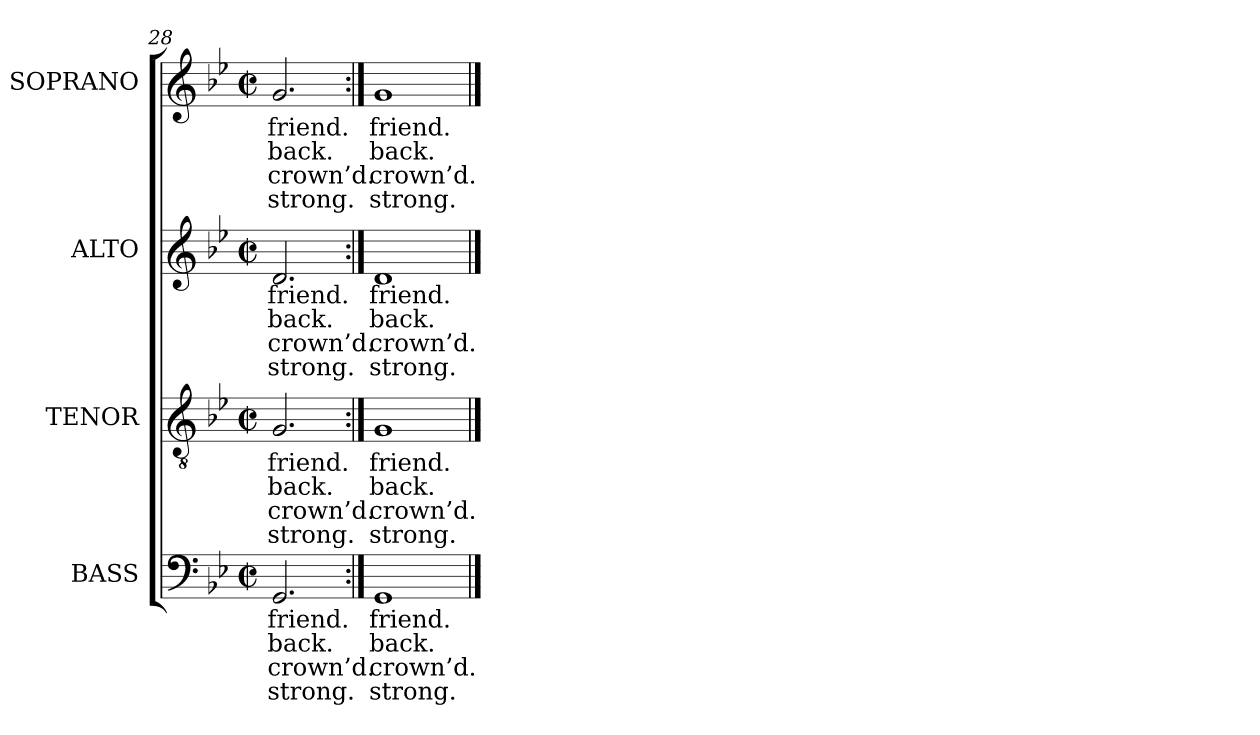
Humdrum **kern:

**kern	**text	**text	**text	**text	**kern	**text	**text	**text	**text	**kern	**text	**text	**text	**text	**kern	**text	**text	**text	**text
*part4	*part4	*part4	*part4	*part4	*part3	*part3	*part3	*part3	*part3	*part2	*part2	*part2	*part2	*part2	*part1	*part1	*part1	*part1	*part1
*staff4	*staff4	*staff4	*staff4	*staff4	*staff3	*staff3	*staff3	*staff3	*staff3	*staff2	*staff2	*staff2	*staff2	*staff2	*staff1	*staff1	*staff1	*staff1	*staff1
*I"BASS	*	*	*	*	*I"TENOR	*	*	*	*	*I"ALTO	*	*	*	*	*I"SOPRANO	*	*	*	*
*I'B.	*	*	*	*	*I'T.	*	*	*	*	*I'A.	*	*	*	*	*I'S.	*	*	*	*
*clefF4	*	*	*	*	*clefGv2	*	*	*	*	*clefG2	*	*	*	*	*clefG2	*	*	*	*
*	*	*	*	*	*ITrd7c12	*	*	*	*	*	*	*	*	*	*	*	*	*	*
*k[b-e-]	*	*	*	*	*k[b-e-]	*	*	*	*	*k[b-e-]	*	*	*	*	*k[b-e-]	*	*	*	*
*g:	*	*	*	*	*g:	*	*	*	*	*g:	*	*	*	*	*g:	*	*	*	*
*M2/2	*	*	*	*	*M2/2	*	*	*	*	*M2/2	*	*	*	*	*M2/2	*	*	*	*
*met(c|)	*	*	*	*	*met(c|)	*	*	*	*	*met(c|)	*	*	*	*	*met(c|)	*	*	*	*
=28	=28	=28	=28	=28	=28	=28	=28	=28	=28	=28	=28	=28	=28	=28	=28	=28	=28	=28	=28
!	!LO:LY:b:color=#000000	!LO:LY:b:color=#000000	!LO:LY:b:color=#000000	!LO:LY:b:color=#000000	!	!	!	!	!	!	!	!	!	!	!	!	!	!	!
!	!	!	!	!	!	!LO:LY:b:color=#000000	!LO:LY:b:color=#000000	!LO:LY:b:color=#000000	!LO:LY:b:color=#000000	!	!	!	!	!	!	!	!	!	!
!	!	!	!	!	!	!	!	!	!	!	!LO:LY:b:color=#000000	!LO:LY:b:color=#000000	!LO:LY:b:color=#000000	!LO:LY:b:color=#000000	!	!	!	!	!
!	!	!	!	!	!	!	!	!	!	!	!	!	!	!	!	!LO:LY:b:color=#000000	!LO:LY:b:color=#000000	!LO:LY:b:color=#000000	!LO:LY:b:color=#000000
2.GGi/	friend.	back.	crown’d.	strong.	2.GGi/	friend.	back.	crown’d.	strong.	2.di/	friend.	back.	crown’d.	strong.	2.gi/	friend.	back.	crown’d.	strong.
=29:|!	=29:|!	=29:|!	=29:|!	=29:|!	=29:|!	=29:|!	=29:|!	=29:|!	=29:|!	=29:|!	=29:|!	=29:|!	=29:|!	=29:|!	=29:|!	=29:|!	=29:|!	=29:|!	=29:|!
!	!LO:LY:b:color=#000000	!LO:LY:b:color=#000000	!LO:LY:b:color=#000000	!LO:LY:b:color=#000000	!	!	!	!	!	!	!	!	!	!	!	!	!	!	!
!	!	!	!	!	!	!LO:LY:b:color=#000000	!LO:LY:b:color=#000000	!LO:LY:b:color=#000000	!LO:LY:b:color=#000000	!	!	!	!	!	!	!	!	!	!
!	!	!	!	!	!	!	!	!	!	!	!LO:LY:b:color=#000000	!LO:LY:b:color=#000000	!LO:LY:b:color=#000000	!LO:LY:b:color=#000000	!	!	!	!	!
!	!	!	!	!	!	!	!	!	!	!	!	!	!	!	!	!LO:LY:b:color=#000000	!LO:LY:b:color=#000000	!LO:LY:b:color=#000000	!LO:LY:b:color=#000000
1GGi	friend.	back.	crown’d.	strong.	1GGi	friend.	back.	crown’d.	strong.	1di	friend.	back.	crown’d.	strong.	1gi	friend.	back.	crown’d.	strong.
==	==	==	==	==	==	==	==	==	==	==	==	==	==	==	==	==	==	==	==
*-	*-	*-	*-	*-	*-	*-	*-	*-	*-	*-	*-	*-	*-	*-	*-	*-	*-	*-	*-
